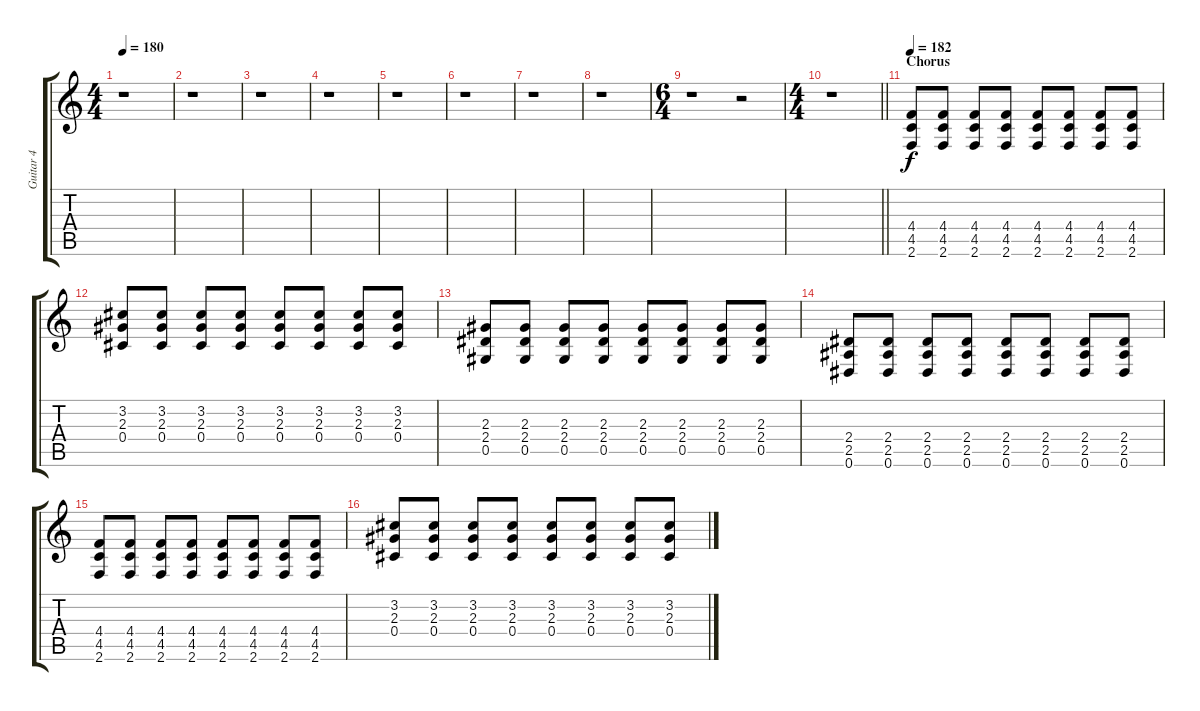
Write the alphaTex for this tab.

\track ("Guitar 4" "Guitar 4") {instrument distortionguitar}
\staff {score tabs}
\tuning (Eb4 Bb3 Gb3 Db3 Ab2 Eb2) {hide}
\ts (4 4)
\tempo 180
\clef g2
\ks c
r.1{dy f} |
r.1 |
r.1 |
r.1 |
r.1 |
r.1 |
r.1 |
r.1 |
\ts (6 4)
r.1 r.2 |
\ts (4 4)
\barLineRight lightlight
r.1 |
\section ("" "Chorus")
\tempo 182
(4.4 4.5 2.6).8 (4.4 4.5 2.6).8 (4.4 4.5 2.6).8 (4.4 4.5 2.6).8 (4.4 4.5 2.6).8 (4.4 4.5 2.6).8 (4.4 4.5 2.6).8 (4.4 4.5 2.6).8 |
(3.2 2.3 0.4).8 (3.2 2.3 0.4).8 (3.2 2.3 0.4).8 (3.2 2.3 0.4).8 (3.2 2.3 0.4).8 (3.2 2.3 0.4).8 (3.2 2.3 0.4).8 (3.2 2.3 0.4).8 |
(2.3 2.4 0.5).8 (2.3 2.4 0.5).8 (2.3 2.4 0.5).8 (2.3 2.4 0.5).8 (2.3 2.4 0.5).8 (2.3 2.4 0.5).8 (2.3 2.4 0.5).8 (2.3 2.4 0.5).8 |
(2.4 2.5 0.6).8 (2.4 2.5 0.6).8 (2.4 2.5 0.6).8 (2.4 2.5 0.6).8 (2.4 2.5 0.6).8 (2.4 2.5 0.6).8 (2.4 2.5 0.6).8 (2.4 2.5 0.6).8 |
(4.4 4.5 2.6).8 (4.4 4.5 2.6).8 (4.4 4.5 2.6).8 (4.4 4.5 2.6).8 (4.4 4.5 2.6).8 (4.4 4.5 2.6).8 (4.4 4.5 2.6).8 (4.4 4.5 2.6).8 |
(3.2 2.3 0.4).8 (3.2 2.3 0.4).8 (3.2 2.3 0.4).8 (3.2 2.3 0.4).8 (3.2 2.3 0.4).8 (3.2 2.3 0.4).8 (3.2 2.3 0.4).8 (3.2 2.3 0.4).8
